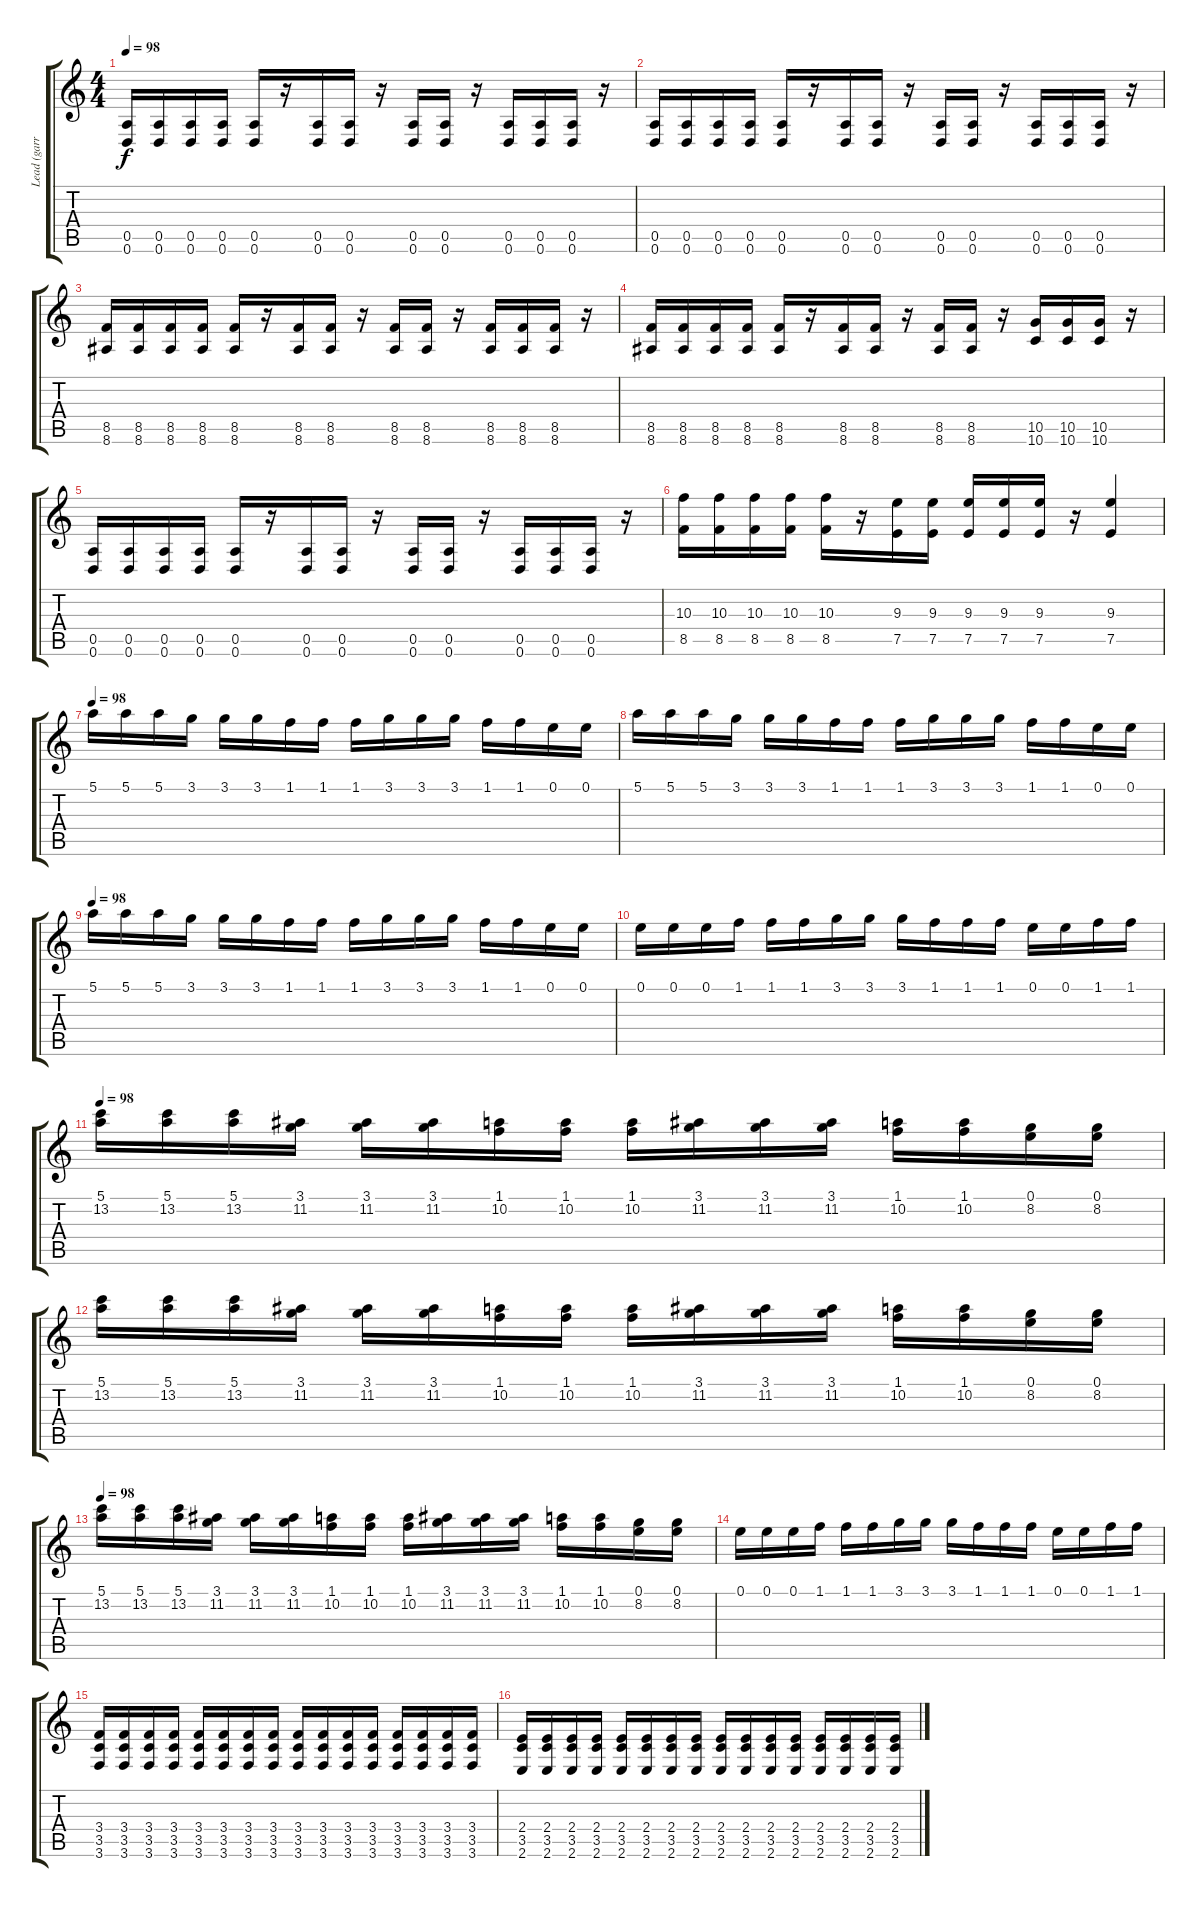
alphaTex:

\track ("Lead (garret)" "Lead (garr") {instrument distortionguitar}
\staff {score tabs}
\tuning (E4 B3 G3 D3 A2 D2) {hide}
\ts (4 4)
\tempo 98
\clef g2
\ks c
(0.5 0.6).16{dy f} (0.5 0.6).16 (0.5 0.6).16 (0.5 0.6).16 (0.5 0.6).16 r.16 (0.5 0.6).16 (0.5 0.6).16 r.16 (0.5 0.6).16 (0.5 0.6).16 r.16 (0.5 0.6).16 (0.5 0.6).16 (0.5 0.6).16 r.16 |
(0.5 0.6).16 (0.5 0.6).16 (0.5 0.6).16 (0.5 0.6).16 (0.5 0.6).16 r.16 (0.5 0.6).16 (0.5 0.6).16 r.16 (0.5 0.6).16 (0.5 0.6).16 r.16 (0.5 0.6).16 (0.5 0.6).16 (0.5 0.6).16 r.16 |
(8.5 8.6).16 (8.5 8.6).16 (8.5 8.6).16 (8.5 8.6).16 (8.5 8.6).16 r.16 (8.5 8.6).16 (8.5 8.6).16 r.16 (8.5 8.6).16 (8.5 8.6).16 r.16 (8.5 8.6).16 (8.5 8.6).16 (8.5 8.6).16 r.16 |
(8.5 8.6).16 (8.5 8.6).16 (8.5 8.6).16 (8.5 8.6).16 (8.5 8.6).16 r.16 (8.5 8.6).16 (8.5 8.6).16 r.16 (8.5 8.6).16 (8.5 8.6).16 r.16 (10.5 10.6).16 (10.5 10.6).16 (10.5 10.6).16 r.16 |
(0.5 0.6).16 (0.5 0.6).16 (0.5 0.6).16 (0.5 0.6).16 (0.5 0.6).16 r.16 (0.5 0.6).16 (0.5 0.6).16 r.16 (0.5 0.6).16 (0.5 0.6).16 r.16 (0.5 0.6).16 (0.5 0.6).16 (0.5 0.6).16 r.16 |
(10.3 8.5).16 (10.3 8.5).16 (10.3 8.5).16 (10.3 8.5).16 (10.3 8.5).16 r.16 (9.3 7.5).16 (9.3 7.5).16 (9.3 7.5).16 (9.3 7.5).16 (9.3 7.5).16 r.16 (9.3 7.5).4 |
\tempo 98
5.1.16 5.1.16 5.1.16 3.1.16 3.1.16 3.1.16 1.1.16 1.1.16 1.1.16 3.1.16 3.1.16 3.1.16 1.1.16 1.1.16 0.1.16 0.1.16 |
5.1.16 5.1.16 5.1.16 3.1.16 3.1.16 3.1.16 1.1.16 1.1.16 1.1.16 3.1.16 3.1.16 3.1.16 1.1.16 1.1.16 0.1.16 0.1.16 |
\tempo 98
5.1.16 5.1.16 5.1.16 3.1.16 3.1.16 3.1.16 1.1.16 1.1.16 1.1.16 3.1.16 3.1.16 3.1.16 1.1.16 1.1.16 0.1.16 0.1.16 |
0.1.16 0.1.16 0.1.16 1.1.16 1.1.16 1.1.16 3.1.16 3.1.16 3.1.16 1.1.16 1.1.16 1.1.16 0.1.16 0.1.16 1.1.16 1.1.16 |
\tempo 98
(5.1 13.2).16 (5.1 13.2).16 (5.1 13.2).16 (3.1 11.2).16 (3.1 11.2).16 (3.1 11.2).16 (1.1 10.2).16 (1.1 10.2).16 (1.1 10.2).16 (3.1 11.2).16 (3.1 11.2).16 (3.1 11.2).16 (1.1 10.2).16 (1.1 10.2).16 (0.1 8.2).16 (0.1 8.2).16 |
(5.1 13.2).16 (5.1 13.2).16 (5.1 13.2).16 (3.1 11.2).16 (3.1 11.2).16 (3.1 11.2).16 (1.1 10.2).16 (1.1 10.2).16 (1.1 10.2).16 (3.1 11.2).16 (3.1 11.2).16 (3.1 11.2).16 (1.1 10.2).16 (1.1 10.2).16 (0.1 8.2).16 (0.1 8.2).16 |
\tempo 98
(5.1 13.2).16 (5.1 13.2).16 (5.1 13.2).16 (3.1 11.2).16 (3.1 11.2).16 (3.1 11.2).16 (1.1 10.2).16 (1.1 10.2).16 (1.1 10.2).16 (3.1 11.2).16 (3.1 11.2).16 (3.1 11.2).16 (1.1 10.2).16 (1.1 10.2).16 (0.1 8.2).16 (0.1 8.2).16 |
0.1.16 0.1.16 0.1.16 1.1.16 1.1.16 1.1.16 3.1.16 3.1.16 3.1.16 1.1.16 1.1.16 1.1.16 0.1.16 0.1.16 1.1.16 1.1.16 |
(3.4 3.5 3.6).16 (3.4 3.5 3.6).16 (3.4 3.5 3.6).16 (3.4 3.5 3.6).16 (3.4 3.5 3.6).16 (3.4 3.5 3.6).16 (3.4 3.5 3.6).16 (3.4 3.5 3.6).16 (3.4 3.5 3.6).16 (3.4 3.5 3.6).16 (3.4 3.5 3.6).16 (3.4 3.5 3.6).16 (3.4 3.5 3.6).16 (3.4 3.5 3.6).16 (3.4 3.5 3.6).16 (3.4 3.5 3.6).16 |
(2.4 3.5 2.6).16 (2.4 3.5 2.6).16 (2.4 3.5 2.6).16 (2.4 3.5 2.6).16 (2.4 3.5 2.6).16 (2.4 3.5 2.6).16 (2.4 3.5 2.6).16 (2.4 3.5 2.6).16 (2.4 3.5 2.6).16 (2.4 3.5 2.6).16 (2.4 3.5 2.6).16 (2.4 3.5 2.6).16 (2.4 3.5 2.6).16 (2.4 3.5 2.6).16 (2.4 3.5 2.6).16 (2.4 3.5 2.6).16
